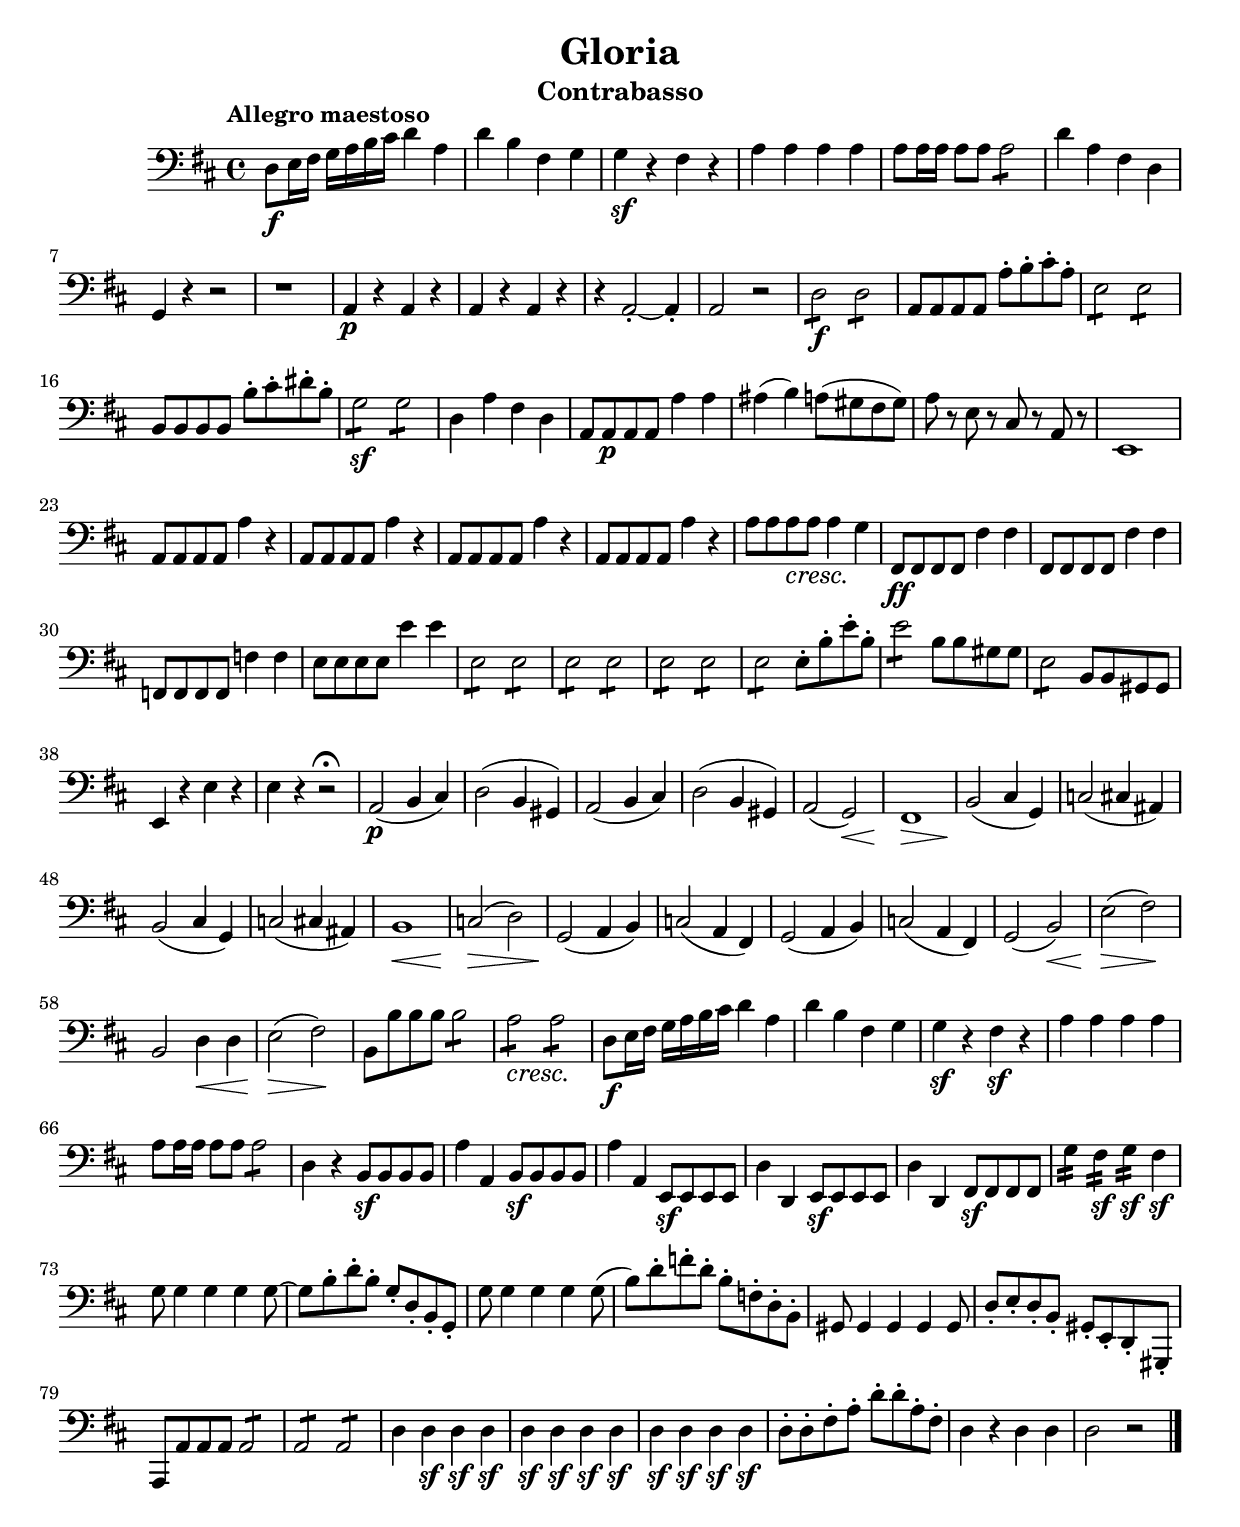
\version "2.8.12"

\header {
   title = "Gloria"
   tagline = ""
   instrument = "Contrabasso"
}

\version "2.8.12"

aPart = \relative c {
   d8\f[ e16 fis] g[ a b cis] d4 a | d b fis g | g\sf r fis r |
   a a a a | a8 a16 a a8 a a2:8 | d4 a fis d | g, r r2 | r1 | 
   a4\p r \repeat unfold 3 { a4 r} | r4 a2-.~ a4-. | a2 r |
   d2:8\f d:8 | a8 a a a a'-. b-. cis-. a-. | 
   e2:8 e:8 | b8 b b b b'-. cis-. dis-. b-. |
   g2:8\sf g:8 | d4 a' fis d | a8 a\p a a a'4 a | ais( b) a8( gis fis gis) |
   a8 r e r cis r a r | e1 |
   \repeat unfold 4 {a8 a a a a'4 r } | 
   a8 a a\cresc a\! a4 g | fis,8\ff fis fis fis fis'4 fis |
   fis,8 fis fis fis fis'4 fis | f,8 f f f f'4 f | 
   e8 e e e e'4 e |
   \repeat unfold 7 {e,2:8}
   e8-. b'-. e-. b-. | e2:8 b8 b gis gis |
   e2:8 b8 b gis gis | e4 r e' r | e r r2\fermata
}

bPart = \relative c {
   a2(\p b4 cis) | d2( b4 gis) | a2( b4 cis) | d2( b4 gis) |
   a2( g)\< | fis1\> | \repeat unfold 2 { b2\!( cis4 g) | c2( cis4 ais)} |
   b1\< | c2\>( d) |
   \repeat unfold 2 { g,2\!( a4 b) | c2( a4 fis)} |
   g2( b\<) | e(\> fis\!) | b,2 d4\< d | e2(\> fis)\! |
   b,8 b' b b b2:8 | a2:8\cresc a:8\! 
}

cPart = \relative c {
   d8\f[ e16 fis] g[ a b cis] d4 a | d b fis g | g\sf r fis\sf r |
   a a a a | a8 a16 a a8 a a2:8 | d,4 r 
   \repeat unfold 2 {b8\sf b b b | a'4 a,}
   \repeat unfold 2 {e8\sf e e e | d'4 d,}
   fis8\sf fis fis fis | g'4:16 fis:16\sf g:16\sf fis\sf |
   g8 g4 g g g8~ | g b-. d-. b-. g-. d-. b-. g-. |
   g'8 g4 g g g8( | b) d-. f-. d-. b-. f-. d-. b-. |
   gis8 gis4 gis gis gis8 | d'8-. e-. d-. b-. gis-. e-. d-. gis,-. |
   a a' a  a \repeat unfold 3 { a2:8 } |
   d4 \repeat unfold 11 { d4\sf} | 
   d8-. d-. fis-. a-. d-. d-. a-. fis-. |
   d4 r d d | d2 r
   
 }

cb = \relative c'' {
   \key d \major
   \clef bass
   \time 4/4
   \tempo \markup {\bold "Allegro maestoso"} 
   
   \aPart
   \bPart
   \cPart
   \bar "|."
}


\score {
   \new Staff = "Contrabasso" {
      \cb
   }
}
